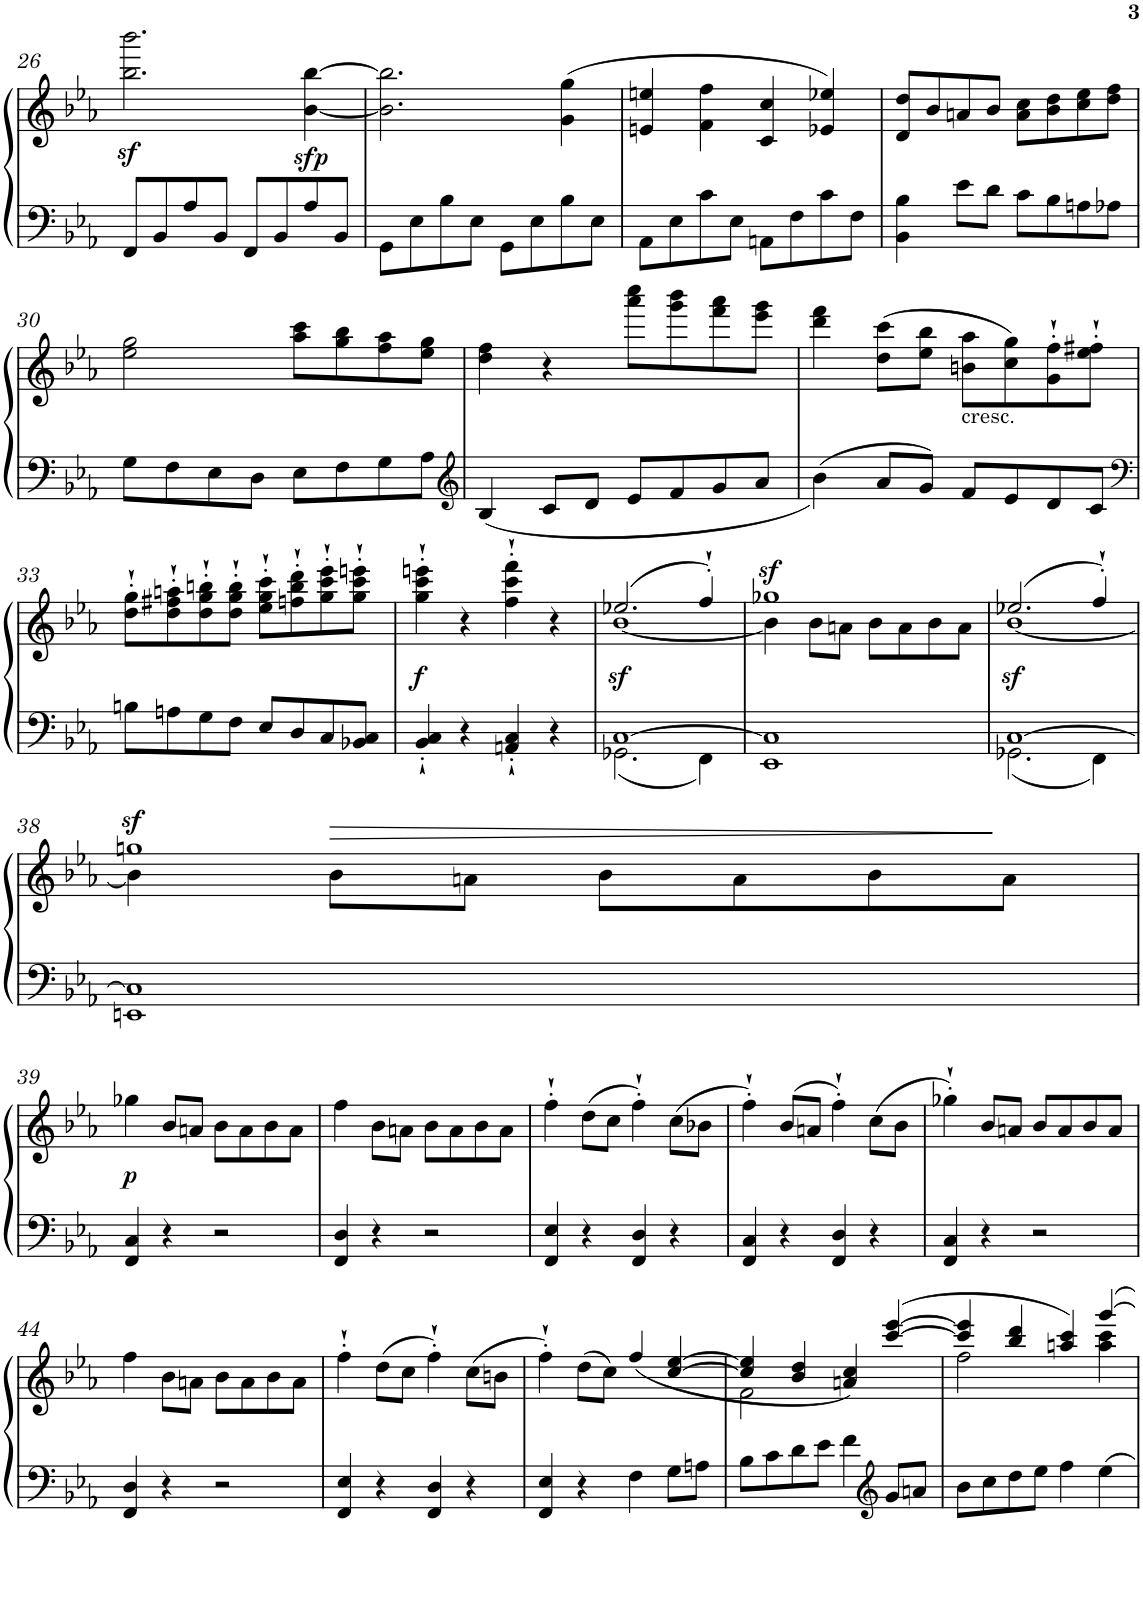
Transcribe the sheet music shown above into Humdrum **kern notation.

**kern	**kern	**dynam
*part1	*part1	*part1
*staff2	*staff1	*staff1/2
*I"Piano	*	*
*I'Pno	*	*
!!LO:PB:g=z
*clefF4	*clefG2	*
*k[b-e-a-]	*k[b-e-a-]	*
*E-:	*E-:	*
*M2/2	*M2/2	*
*met(c|)	*met(c|)	*
=26	=26	=26
8FF/L	2.bb-\z< 2.bbb-\z<	.
8BB-/	.	.
8A-/	.	.
8BB-/J	.	.
8FF/L	.	.
8BB-/	.	.
!	!	!LO:DY:b
8A-/	[4b-\ [4bb-\	sfp
8BB-/J	.	.
=27	=27	=27
8GG\L	2.b-\] 2.bb-\]	.
8E-\	.	.
8B-\	.	.
8E-\J	.	.
8GG\L	.	.
8E-\	.	.
8B-\	(>4g\ 4gg\	.
8E-\J	.	.
=28	=28	=28
8AA-\L	4en/ 4een/	.
8E-\	.	.
8c\	4f\ 4ff\	.
8E-\J	.	.
8AAn\L	4c/ 4cc/	.
8F\	.	.
8c\	4e-X/ 4ee-X/)	.
8F\J	.	.
=29	=29	=29
4BB-\ 4B-\	8d/ 8dd/L	.
.	8b-/	.
8e-\L	8an/	.
8d\J	8b-/J	.
8c\L	8a\ 8cc\L	.
8B-\	8b-\ 8dd\	.
8An\	8cc\ 8ee-\	.
8A-X\J	8dd\ 8ff\J	.
!!LO:LB:g=z
=30	=30	=30
8G\L	2ee-\ 2gg\	.
8F\	.	.
8E-\	.	.
8D\J	.	.
8E-\L	8aa-\ 8ccc\L	.
8F\	8gg\ 8bb-\	.
8G\	8ff\ 8aa-\	.
8A-\J	8ee-\ 8gg\J	.
=31	=31	=31
*clefG2	*	*
4B-/	4dd\ 4ff\	.
8c/L	4r	.
8d/J	.	.
8e-/L	8aaa-\ 8cccc\L	.
8f/	8ggg\ 8bbb-\	.
8g/	8fff\ 8aaa-\	.
8a-/J	8eee-\ 8ggg\J	.
=32	=32	=32
4b-\	4ddd\ 4fff\	.
8a-/L	(>8dd\ 8ccc\L	.
8g/J	8ee-\ 8bb-\J	.
!	!LO:TX:b:t=cresc.	!
8f/L	8bn\ 8aa-\L	.
8e-/	8cc\ 8gg\)	.
8d/	8g\'` 8ff\'`	.
8c/J	8ee-\'` 8ff#X\'`J	.
!!LO:LB:g=z
=33	=33	=33
*clefF4	*	*
8Bn\L	8dd\'` 8gg\'`L	.
8An\	8dd\'` 8ff#X\'` 8aan\'`	.
8G\	8dd\'` 8gg\'` 8bbn\'`	.
8F\J	8dd\'` 8gg\'` 8bb\'`J	.
8E-/L	8ee-\'` 8gg\'` 8ccc\'`L	.
8D/	8ffn\'` 8bb\'` 8ddd\'`	.
8C/	8gg\'` 8ccc\'` 8eee-\'`	.
8BB-X/ 8C/J	8gg\'` 8ccc\'` 8eeen\'`J	.
=34	=34	=34
!	!	!LO:DY:b
4BB-/'` 4C/'`	4gg\'` 4ccc\'` 4eeen\'`	f
4r	4r	.
4AAn/'` 4C/'`	4ff\'` 4ccc\'` 4fff\'`	.
4r	4r	.
=35	=35	=35
*^	*^	*
!	!	!	!	!LO:DY:b
[1C	2.GG-X\	(>2.ee-X/	[1b-	sf
.	4FF\	4ff'`/)	.	.
=36	=36	=36	=36	=36
!	!	!	!	!LO:DY:a
*v	*v	*	*	*
1EE- 1C]	1gg-X	4b-\]	sf
.	.	8b-\L	.
.	.	8an\J	.
.	.	8b-\L	.
.	.	8a\	.
.	.	8b-\	.
.	.	8a\J	.
=37	=37	=37	=37
*^	*	*	*
!	!	!	!	!LO:DY:b
[1C	2.GG-X\	(>2.ee-X/	[1b-	sf
.	4FF\	4ff'`/)	.	.
!!LO:LB:g=z	!!
=38	=38	=38	=38	=38
!	!	!	!	!LO:DY:a
*v	*v	*	*	*
1EEn 1C]	1ggn	4b-\]	sf
!	!	!	!LO:HP:b
.	.	8b-\L	>
.	.	8an\J	.
.	.	8b-\L	.
.	.	8a\	.
.	.	8b-\	.
.	.	8a\J	]
!!LO:LB:g=z
=39	=39	=39	=39
!	!	!	!LO:DY:b
*	*v	*v	*
4FF/ 4C/	4gg-X\	p
4r	8b-/L	.
.	8an/J	.
2r	8b-\L	.
.	8a\	.
.	8b-\	.
.	8a\J	.
=40	=40	=40
4FF/ 4D/	4ff\	.
4r	8b-\L	.
.	8an\J	.
2r	8b-\L	.
.	8a\	.
.	8b-\	.
.	8a\J	.
=41	=41	=41
4FF/ 4E-/	4ff'`\	.
4r	(>8dd\L	.
.	8cc\J	.
4FF/ 4D/	4ff'`\)	.
4r	(>8cc\L	.
.	8b-X\J	.
=42	=42	=42
4FF/ 4C/	4ff'`\)	.
4r	(>8b-/L	.
.	8an/J	.
4FF/ 4D/	4ff'`\)	.
4r	(>8cc\L	.
.	8b-\J	.
=43	=43	=43
4FF/ 4C/	4gg-X'`\)	.
4r	8b-/L	.
.	8an/J	.
2r	8b-/L	.
.	8a/	.
.	8b-/	.
.	8a/J	.
!!LO:LB:g=z
=44	=44	=44
4FF/ 4D/	4ff\	.
4r	8b-\L	.
.	8an\J	.
2r	8b-\L	.
.	8a\	.
.	8b-\	.
.	8a\J	.
=45	=45	=45
4FF/ 4E-/	4ff'`\	.
4r	(>8dd\L	.
.	8cc\J	.
4FF/ 4D/	4ff'`\)	.
4r	(>8cc\L	.
.	8bn\J	.
=46	=46	=46
4FF/ 4E-/	4ff'`\)	.
4r	(>8dd\L	.
.	8cc\J)	.
4F\	(<4ff/	.
8G\L	[4cc/ [4ee-/	.
8An\J	.	.
=47	=47	=47
*	*^	*
8B-\L	4cc/] 4ee-/]	2f\	.
8c\	.	.	.
8d\	4b-/ 4dd/	.	.
8e-\J	.	.	.
4f\	4an/ 4cc/)	2ryy	.
*clefG2	*	*	*
8g/L	(>[4ccc/ [4eee-/	.	.
8an/J	.	.	.
=48	=48	=48	=48
8b-\L	4ccc/] 4eee-/]	2ff\	.
8cc\	.	.	.
8dd\	4bb-/ 4ddd/	.	.
8ee-\J	.	.	.
4ff\	4aan/ 4ccc/)	4ryy	.
4ee-\	[4ggg/	4aa\ 4ccc\	.
*	*v	*v	*
=	=	=
*-	*-	*-
